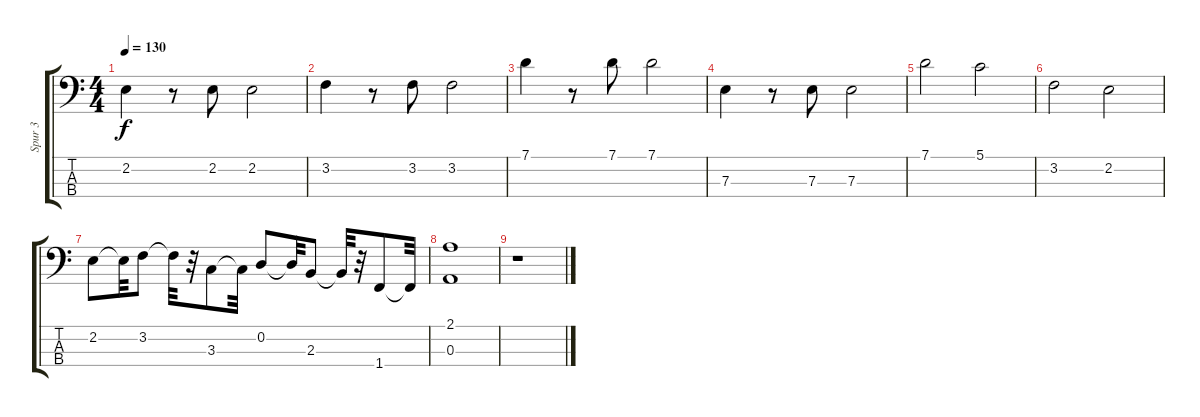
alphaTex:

\track ("Spur 3" "Spur 3") {instrument electricbasspick}
\staff {score tabs}
\tuning (G2 D2 A1 E1) {hide}
\ts (4 4)
\tempo 130
\clef f4
\ks c
2.2.4{dy f} r.8 2.2.8 2.2.2 |
3.2.4 r.8 3.2.8 3.2.2 |
7.1.4 r.8 7.1.8 7.1.2 |
7.3.4 r.8 7.3.8 7.3.2 |
7.1.2 5.1.2 |
3.2.2 2.2.2 |
2.2.8 2.2{t}.32 3.2.8 3.2{t}.32 r.32 3.3.8 3.3{t}.32 0.2.8 0.2{t}.32 2.3.8 2.3{t}.32 r.32 1.4.8 1.4{t}.32 |
(2.1 0.3).1 |
r.1
